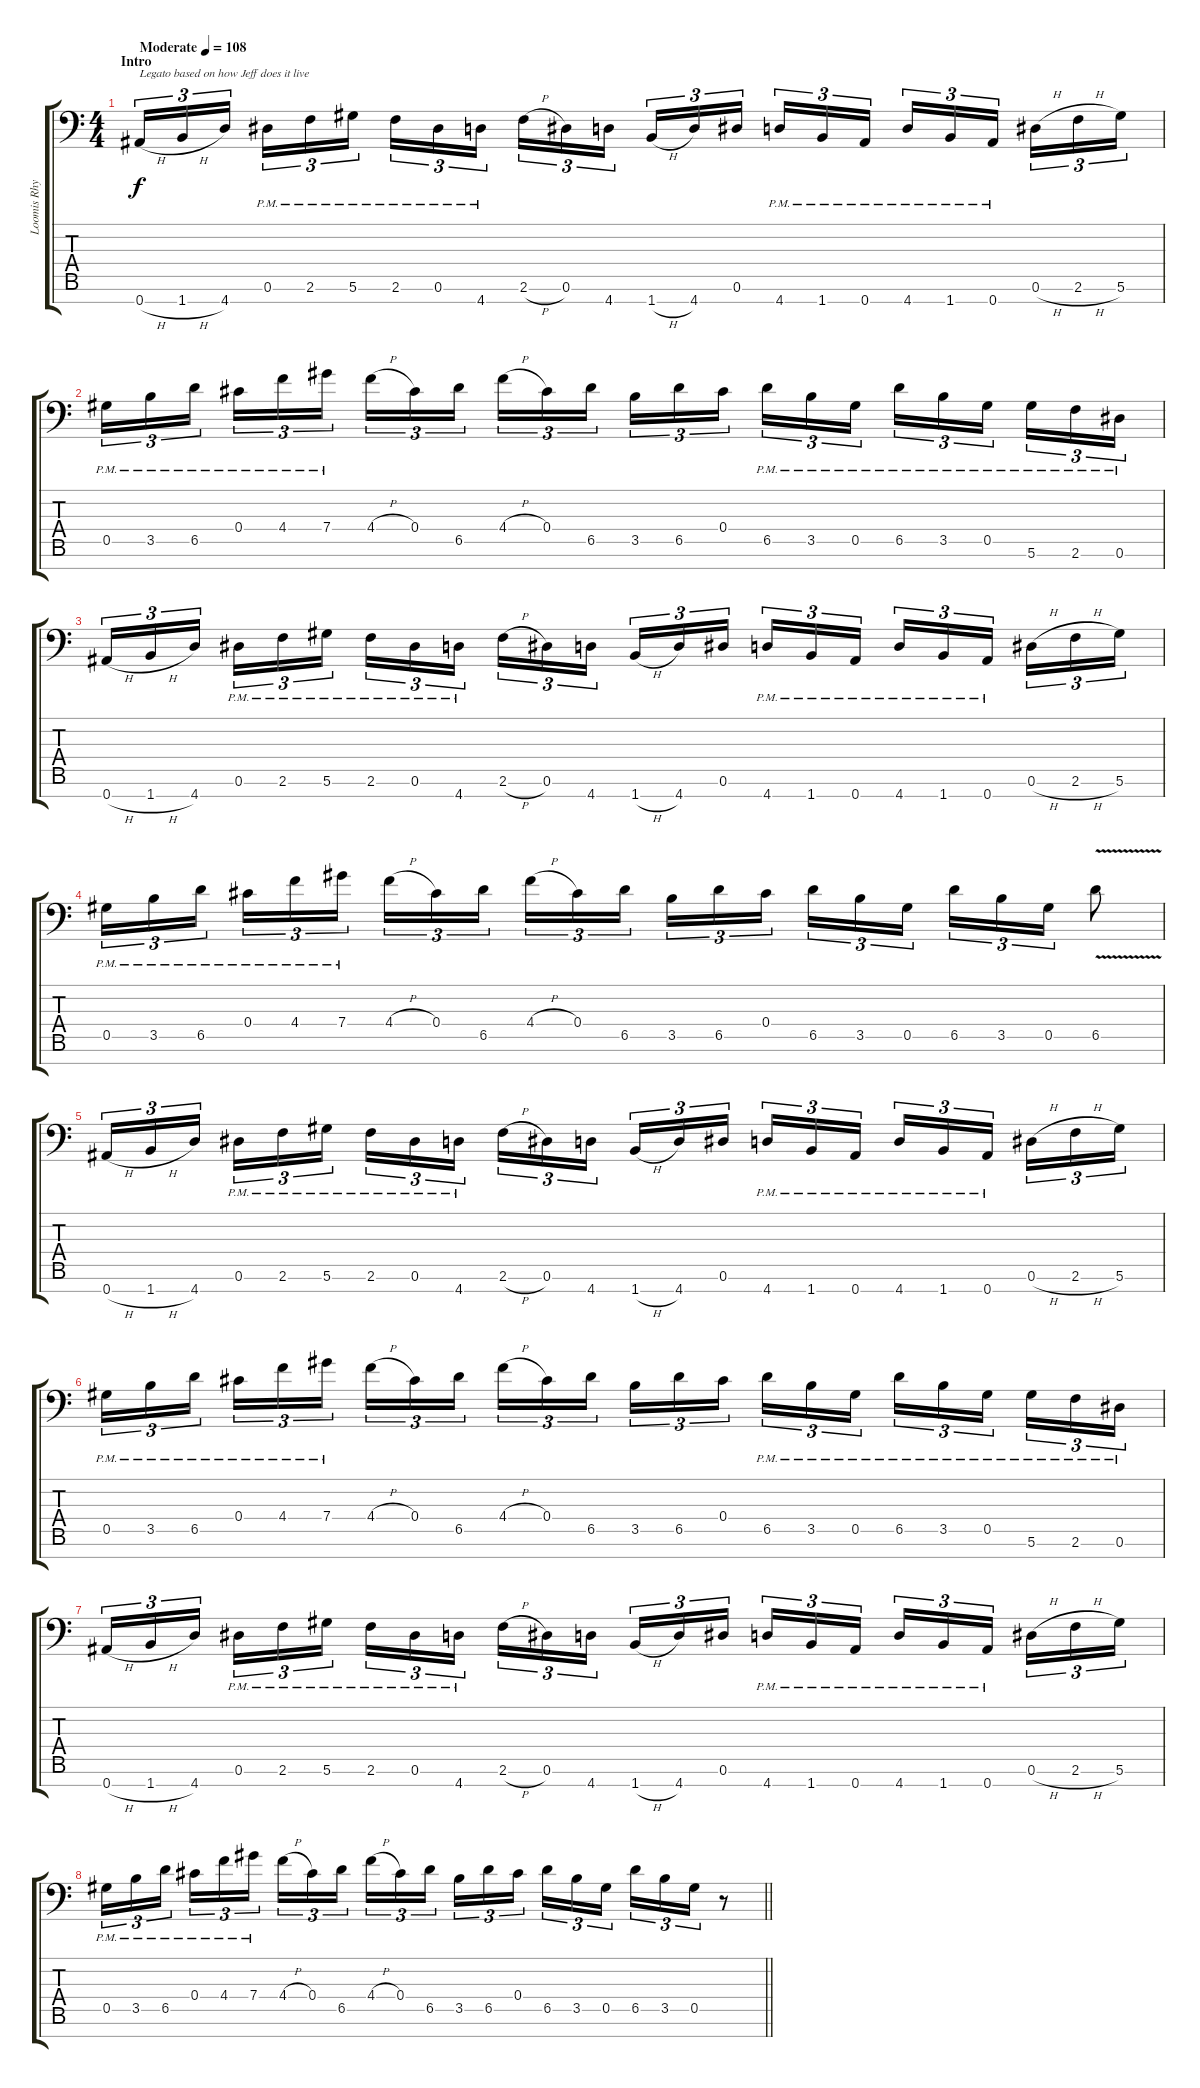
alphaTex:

\track ("Loomis Rhythm 1" "Loomis Rhy") {instrument distortionguitar}
\staff {score tabs}
\tuning (Eb4 Bb3 Gb3 Db3 Ab2 Eb2 Bb1) {hide}
\ts (4 4)
\section ("" "Intro")
\tempo (108 "Moderate")
\clef f4
\ks c
0.7{h}.16{tu (3 2) txt "Legato based on how Jeff does it live" dy f instrument distortionguitar} 1.7{h}.16{tu (3 2)} 4.7.16{tu (3 2) beam splitsecondary} 0.6{pm}.16{tu (3 2)} 2.6{pm}.16{tu (3 2)} 5.6{pm}.16{tu (3 2)} 2.6{pm}.16{tu (3 2)} 0.6{pm}.16{tu (3 2)} 4.7{pm}.16{tu (3 2) beam splitsecondary} 2.6{h}.16{tu (3 2)} 0.6.16{tu (3 2)} 4.7.16{tu (3 2)} 1.7{h}.16{tu (3 2)} 4.7.16{tu (3 2)} 0.6.16{tu (3 2) beam splitsecondary} 4.7{pm}.16{tu (3 2)} 1.7{pm}.16{tu (3 2)} 0.7{pm}.16{tu (3 2)} 4.7{pm}.16{tu (3 2)} 1.7{pm}.16{tu (3 2)} 0.7{pm}.16{tu (3 2) beam splitsecondary} 0.6{h}.16{tu (3 2)} 2.6{h}.16{tu (3 2)} 5.6.16{tu (3 2)} |
0.5{pm}.16{tu (3 2)} 3.5{pm}.16{tu (3 2)} 6.5{pm}.16{tu (3 2) beam splitsecondary} 0.4{pm}.16{tu (3 2)} 4.4{pm}.16{tu (3 2)} 7.4{pm}.16{tu (3 2)} 4.4{h}.16{tu (3 2)} 0.4.16{tu (3 2)} 6.5.16{tu (3 2) beam splitsecondary} 4.4{h}.16{tu (3 2)} 0.4.16{tu (3 2)} 6.5.16{tu (3 2)} 3.5.16{tu (3 2)} 6.5.16{tu (3 2)} 0.4.16{tu (3 2) beam splitsecondary} 6.5{pm}.16{tu (3 2)} 3.5{pm}.16{tu (3 2)} 0.5{pm}.16{tu (3 2)} 6.5{pm}.16{tu (3 2)} 3.5{pm}.16{tu (3 2)} 0.5{pm}.16{tu (3 2) beam splitsecondary} 5.6{pm}.16{tu (3 2)} 2.6{pm}.16{tu (3 2)} 0.6{pm}.16{tu (3 2)} |
0.7{h}.16{tu (3 2)} 1.7{h}.16{tu (3 2)} 4.7.16{tu (3 2) beam splitsecondary} 0.6{pm}.16{tu (3 2)} 2.6{pm}.16{tu (3 2)} 5.6{pm}.16{tu (3 2)} 2.6{pm}.16{tu (3 2)} 0.6{pm}.16{tu (3 2)} 4.7{pm}.16{tu (3 2) beam splitsecondary} 2.6{h}.16{tu (3 2)} 0.6.16{tu (3 2)} 4.7.16{tu (3 2)} 1.7{h}.16{tu (3 2)} 4.7.16{tu (3 2)} 0.6.16{tu (3 2) beam splitsecondary} 4.7{pm}.16{tu (3 2)} 1.7{pm}.16{tu (3 2)} 0.7{pm}.16{tu (3 2)} 4.7{pm}.16{tu (3 2)} 1.7{pm}.16{tu (3 2)} 0.7{pm}.16{tu (3 2) beam splitsecondary} 0.6{h}.16{tu (3 2)} 2.6{h}.16{tu (3 2)} 5.6.16{tu (3 2)} |
0.5{pm}.16{tu (3 2)} 3.5{pm}.16{tu (3 2)} 6.5{pm}.16{tu (3 2) beam splitsecondary} 0.4{pm}.16{tu (3 2)} 4.4{pm}.16{tu (3 2)} 7.4{pm}.16{tu (3 2)} 4.4{h}.16{tu (3 2)} 0.4.16{tu (3 2)} 6.5.16{tu (3 2) beam splitsecondary} 4.4{h}.16{tu (3 2)} 0.4.16{tu (3 2)} 6.5.16{tu (3 2)} 3.5.16{tu (3 2)} 6.5.16{tu (3 2)} 0.4.16{tu (3 2) beam splitsecondary} 6.5.16{tu (3 2)} 3.5.16{tu (3 2)} 0.5.16{tu (3 2)} 6.5.16{tu (3 2)} 3.5.16{tu (3 2)} 0.5.16{tu (3 2)} 6.5{v}.8 |
0.7{h}.16{tu (3 2)} 1.7{h}.16{tu (3 2)} 4.7.16{tu (3 2) beam splitsecondary} 0.6{pm}.16{tu (3 2)} 2.6{pm}.16{tu (3 2)} 5.6{pm}.16{tu (3 2)} 2.6{pm}.16{tu (3 2)} 0.6{pm}.16{tu (3 2)} 4.7{pm}.16{tu (3 2) beam splitsecondary} 2.6{h}.16{tu (3 2)} 0.6.16{tu (3 2)} 4.7.16{tu (3 2)} 1.7{h}.16{tu (3 2)} 4.7.16{tu (3 2)} 0.6.16{tu (3 2) beam splitsecondary} 4.7{pm}.16{tu (3 2)} 1.7{pm}.16{tu (3 2)} 0.7{pm}.16{tu (3 2)} 4.7{pm}.16{tu (3 2)} 1.7{pm}.16{tu (3 2)} 0.7{pm}.16{tu (3 2) beam splitsecondary} 0.6{h}.16{tu (3 2)} 2.6{h}.16{tu (3 2)} 5.6.16{tu (3 2)} |
0.5{pm}.16{tu (3 2)} 3.5{pm}.16{tu (3 2)} 6.5{pm}.16{tu (3 2) beam splitsecondary} 0.4{pm}.16{tu (3 2)} 4.4{pm}.16{tu (3 2)} 7.4{pm}.16{tu (3 2)} 4.4{h}.16{tu (3 2)} 0.4.16{tu (3 2)} 6.5.16{tu (3 2) beam splitsecondary} 4.4{h}.16{tu (3 2)} 0.4.16{tu (3 2)} 6.5.16{tu (3 2)} 3.5.16{tu (3 2)} 6.5.16{tu (3 2)} 0.4.16{tu (3 2) beam splitsecondary} 6.5{pm}.16{tu (3 2)} 3.5{pm}.16{tu (3 2)} 0.5{pm}.16{tu (3 2)} 6.5{pm}.16{tu (3 2)} 3.5{pm}.16{tu (3 2)} 0.5{pm}.16{tu (3 2) beam splitsecondary} 5.6{pm}.16{tu (3 2)} 2.6{pm}.16{tu (3 2)} 0.6{pm}.16{tu (3 2)} |
0.7{h}.16{tu (3 2)} 1.7{h}.16{tu (3 2)} 4.7.16{tu (3 2) beam splitsecondary} 0.6{pm}.16{tu (3 2)} 2.6{pm}.16{tu (3 2)} 5.6{pm}.16{tu (3 2)} 2.6{pm}.16{tu (3 2)} 0.6{pm}.16{tu (3 2)} 4.7{pm}.16{tu (3 2) beam splitsecondary} 2.6{h}.16{tu (3 2)} 0.6.16{tu (3 2)} 4.7.16{tu (3 2)} 1.7{h}.16{tu (3 2)} 4.7.16{tu (3 2)} 0.6.16{tu (3 2) beam splitsecondary} 4.7{pm}.16{tu (3 2)} 1.7{pm}.16{tu (3 2)} 0.7{pm}.16{tu (3 2)} 4.7{pm}.16{tu (3 2)} 1.7{pm}.16{tu (3 2)} 0.7{pm}.16{tu (3 2) beam splitsecondary} 0.6{h}.16{tu (3 2)} 2.6{h}.16{tu (3 2)} 5.6.16{tu (3 2)} |
\barLineRight lightlight
0.5{pm}.16{tu (3 2)} 3.5{pm}.16{tu (3 2)} 6.5{pm}.16{tu (3 2) beam splitsecondary} 0.4{pm}.16{tu (3 2)} 4.4{pm}.16{tu (3 2)} 7.4{pm}.16{tu (3 2)} 4.4{h}.16{tu (3 2)} 0.4.16{tu (3 2)} 6.5.16{tu (3 2) beam splitsecondary} 4.4{h}.16{tu (3 2)} 0.4.16{tu (3 2)} 6.5.16{tu (3 2)} 3.5.16{tu (3 2)} 6.5.16{tu (3 2)} 0.4.16{tu (3 2) beam splitsecondary} 6.5.16{tu (3 2)} 3.5.16{tu (3 2)} 0.5.16{tu (3 2)} 6.5.16{tu (3 2)} 3.5.16{tu (3 2)} 0.5.16{tu (3 2)} r.8
